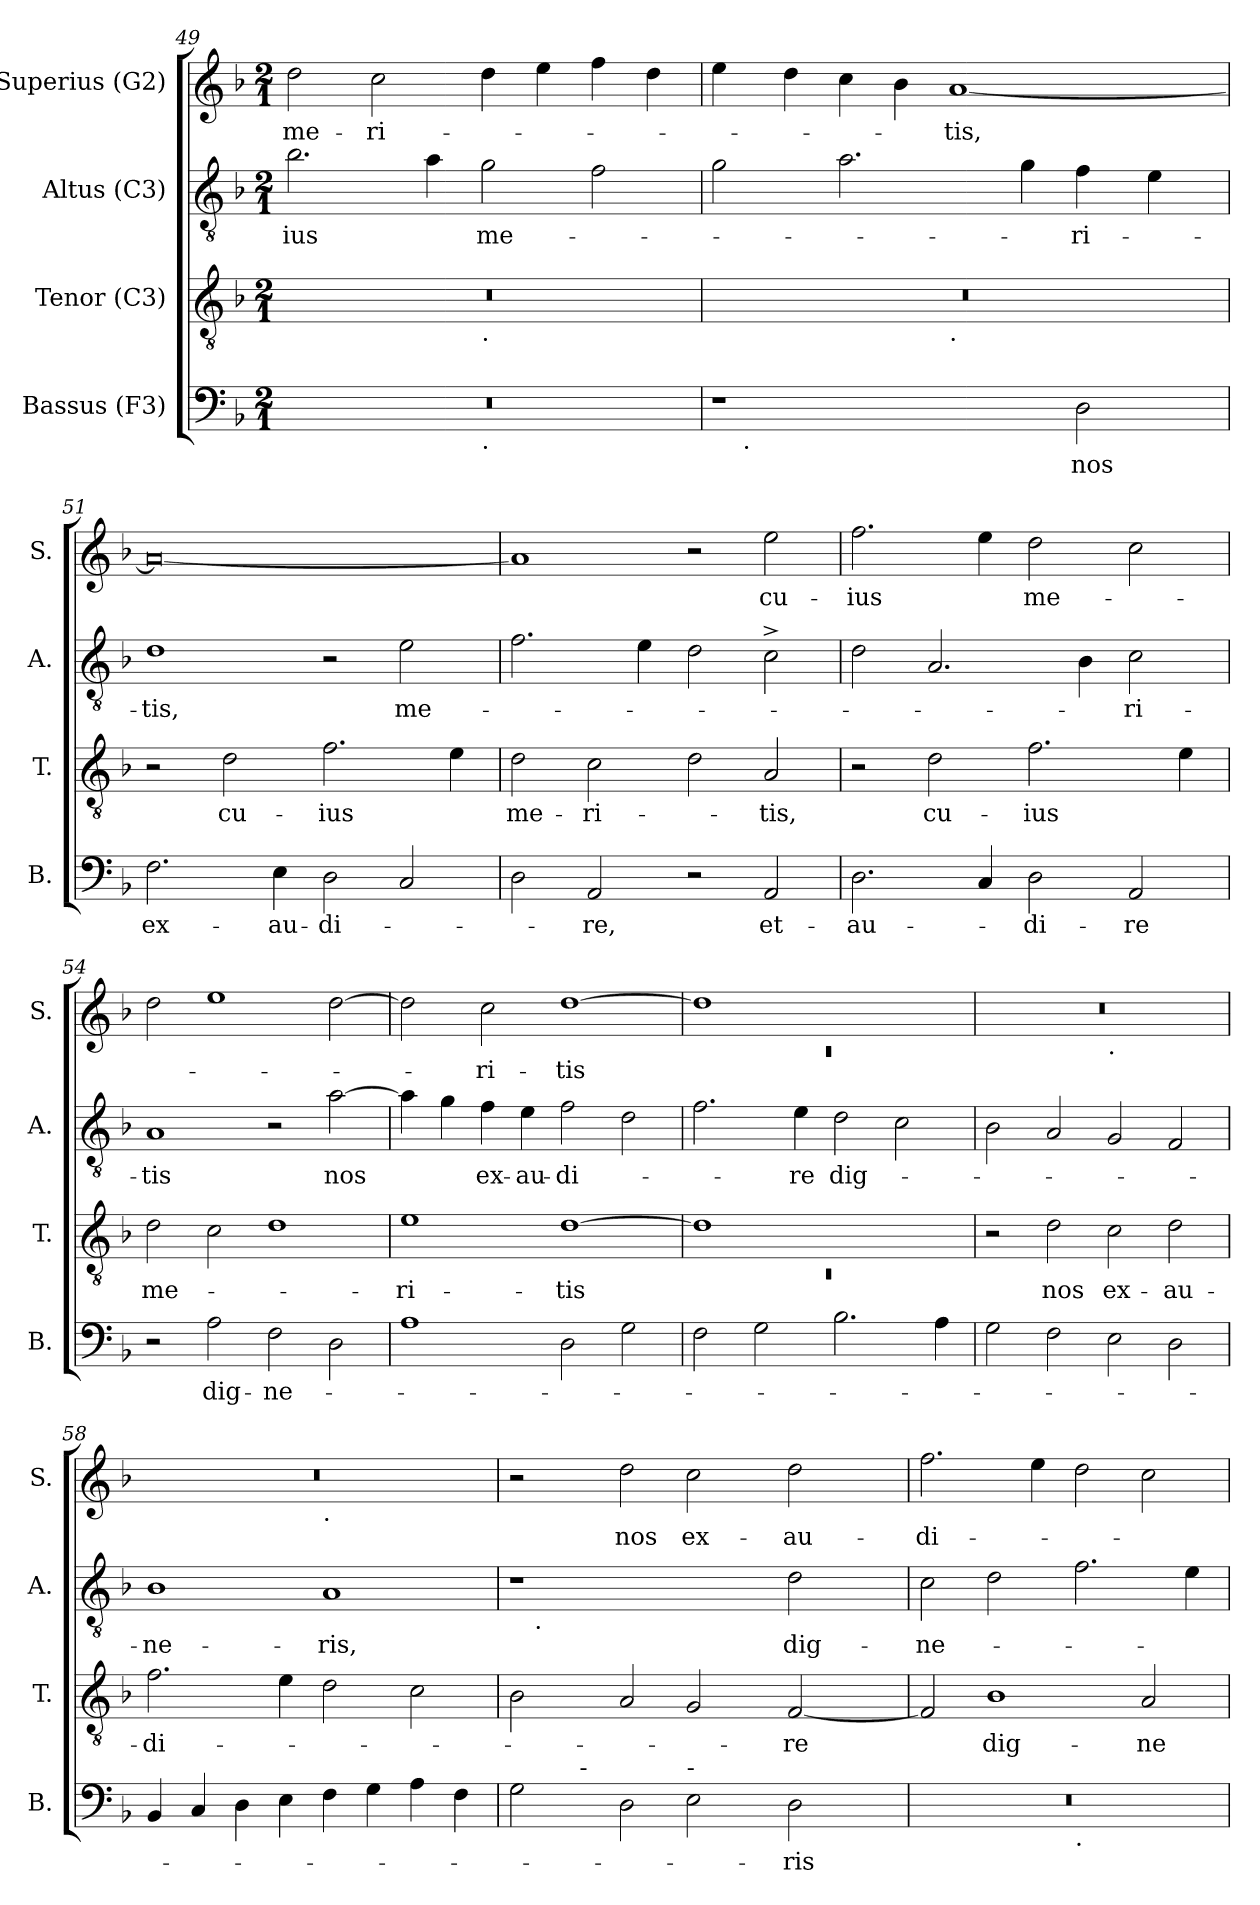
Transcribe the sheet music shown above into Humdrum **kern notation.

**kern	**text	**kern	**text	**kern	**text	**kern	**text
*part4	*part4	*part3	*part3	*part2	*part2	*part1	*part1
*staff4	*staff4	*staff3	*staff3	*staff2	*staff2	*staff1	*staff1
*I"Bassus (F3)	*	*I"Tenor (C3)	*	*I"Altus (C3)	*	*I"Superius (G2)	*
*I'B.	*	*I'T.	*	*I'A.	*	*I'S.	*
!!LO:LB:g=z
*clefF4	*	*clefGv2	*	*clefGv2	*	*clefG2	*
*k[b-]	*	*k[b-]	*	*k[b-]	*	*k[b-]	*
*F:	*	*F:	*	*F:	*	*F:	*
*M2/1	*	*M2/1	*	*M2/1	*	*M2/1	*
=49	=49	=49	=49	=49	=49	=49	=49
!	!	!	!	!	!LO:LY:b	!	!LO:LY:b
*^	*	*^	*	*	*	*	*
0r	1ryy	.	0r	1ryy	.	2.b-\	-ius	2dd\	me-
!	!	!	!	!	!	!	!	!	!LO:LY:b
.	.	.	.	.	.	.	.	2cc\	-ri-
.	.	.	.	.	.	4a\	.	.	.
!	!	!	!	!LO:TX:b:t=.	!	!	!	!	!
!	!LO:TX:b:t=.	!	!	!	!	!	!	!	!
!	!	!	!	!	!	!	!LO:LY:b	!	!
.	1ryy	.	.	1ryy	.	2g\	me-	4dd\	.
.	.	.	.	.	.	.	.	4ee\	.
.	.	.	.	.	.	2f\	.	4ff\	.
.	.	.	.	.	.	.	.	4dd\	.
=50	=50	=50	=50	=50	=50	=50	=50	=50	=50
1r	16.ryy	.	0r	1ryy	.	2g\	.	4ee\	.
!	!LO:TX:b:t=.	!	!	!	!	!	!	!	!
.	1ryy	.	.	.	.	.	.	.	.
.	.	.	.	.	.	.	.	4dd\	.
.	.	.	.	.	.	2.a\	.	4cc\	.
.	.	.	.	.	.	.	.	4b-\	.
!	!	!	!	!LO:TX:b:t=.	!	!	!	!	!
!	!	!	!	!	!	!	!	!	!LO:LY:b
2ryy	.	.	.	1ryy	.	.	.	[<1a	-tis,
.	2ryy	.	.	.	.	.	.	.	.
.	.	.	.	.	.	4g\	.	.	.
!	!	!LO:LY:b	!	!	!	!	!LO:LY:b	!	!
2D\	.	nos	.	.	.	4f\	-ri-	.	.
.	4ryy	.	.	.	.	.	.	.	.
.	.	.	.	.	.	4e\	.	.	.
.	8ryy	.	.	.	.	.	.	.	.
.	32ryy	.	.	.	.	.	.	.	.
=51	=51	=51	=51	=51	=51	=51	=51	=51	=51
!	!	!LO:LY:b	!	!	!	!	!LO:LY:b	!	!
*v	*v	*	*	*	*	*	*	*	*
*	*	*v	*v	*	*	*	*	*
2.F\	ex-	2r	.	1d	-tis,	0a_	.
!	!	!	!LO:LY:b	!	!	!	!
.	.	2d\	cu-	.	.	.	.
!	!LO:LY:b	!	!	!	!	!	!
4E\	-au-	.	.	.	.	.	.
!	!LO:LY:b	!	!LO:LY:b	!	!	!	!
2D\	-di-	2.f\	-ius	2r	.	.	.
!	!	!	!	!	!LO:LY:b	!	!
2C/	.	.	.	2e\	me-	.	.
.	.	4e\	.	.	.	.	.
=52	=52	=52	=52	=52	=52	=52	=52
!	!	!	!LO:LY:b	!	!	!	!
2D\	.	2d\	me-	2.f\	.	1a]	.
!	!LO:LY:b	!	!LO:LY:b	!	!	!	!
2AA/	-re,	2c\	-ri-	.	.	.	.
.	.	.	.	4e\	.	.	.
2r	.	2d\	.	2d\	.	2r	.
!	!LO:LY:b	!	!LO:LY:b	!	!	!	!LO:LY:b
2AA/	et-	2A/	-tis,	2c^>\	.	2ee\	cu-
=53	=53	=53	=53	=53	=53	=53	=53
!	!LO:LY:b	!	!	!	!	!	!LO:LY:b
2.D\	-au-	2r	.	2d\	.	2.ff\	-ius
!	!	!	!LO:LY:b	!	!	!	!
.	.	2d\	cu-	2.A/	.	.	.
4C/	.	.	.	.	.	4ee\	.
!	!LO:LY:b	!	!LO:LY:b	!	!	!	!LO:LY:b
2D\	-di-	2.f\	-ius	.	.	2dd\	me-
.	.	.	.	4B-\	.	.	.
!	!LO:LY:b	!	!	!	!LO:LY:b	!	!
2AA/	-re	.	.	2c\	-ri-	2cc\	.
.	.	4e\	.	.	.	.	.
!!LO:LB:g=z
=54	=54	=54	=54	=54	=54	=54	=54
!	!	!	!LO:LY:b	!	!LO:LY:b	!	!
2r	.	2d\	me-	1A	-tis	2dd\	.
!	!LO:LY:b	!	!	!	!	!	!
2A\	dig-	2c\	.	.	.	1ee	.
!	!LO:LY:b	!	!	!	!	!	!
2F\	-ne-	1d	.	2r	.	.	.
!	!	!	!	!	!LO:LY:b	!	!
2D\	.	.	.	[>2a\	nos	[>2dd\	.
=55	=55	=55	=55	=55	=55	=55	=55
!	!	!	!LO:LY:b	!	!	!	!
1A	.	1e	-ri-	4a\]	.	2dd\]	.
.	.	.	.	4g\	.	.	.
!	!	!	!	!	!LO:LY:b	!	!LO:LY:b
.	.	.	.	4f\	ex-	2cc\	-ri-
!	!	!	!	!	!LO:LY:b	!	!
.	.	.	.	4e\	-au-	.	.
!	!	!	!LO:LY:b	!	!LO:LY:b	!	!LO:LY:b
2D\	.	[>1d	-tis	2f\	-di-	[>1dd	-tis
2G\	.	.	.	2d\	.	.	.
=56	=56	=56	=56	=56	=56	=56	=56
*	*	*^	*	*	*	*^	*
!	!	!	!LO:N:vis=1	!	!	!	!	!LO:N:vis=1	!
2F\	.	1d]	0rC	.	2.f\	.	1dd]	0rc	.
2G\	.	.	.	.	.	.	.	.	.
!	!	!	!	!	!	!LO:LY:b	!	!	!
.	.	.	.	.	4e\	-re	.	.	.
!	!	!	!	!	!	!LO:LY:b	!	!	!
2.B-\	.	1ryy	.	.	2d\	dig-	1ryy	.	.
.	.	.	.	.	2c\	.	.	.	.
4A\	.	.	.	.	.	.	.	.	.
*	*	*v	*v	*	*	*	*	*	*
=57	=57	=57	=57	=57	=57	=57	=57	=57
2G\	.	2r	.	2B-\	.	0r	1ryy	.
!	!	!	!LO:LY:b	!	!	!	!	!
2F\	.	2d\	nos	2A/	.	.	.	.
!	!	!	!	!	!	!	!LO:TX:b:t=.	!
!	!	!	!LO:LY:b	!	!	!	!	!
2E\	.	2c\	ex-	2G/	.	.	1ryy	.
!	!	!	!LO:LY:b	!	!	!	!	!
2D\	.	2d\	-au-	2F/	.	.	.	.
=58	=58	=58	=58	=58	=58	=58	=58	=58
!	!	!	!LO:LY:b	!	!LO:LY:b	!	!	!
4BB-/	.	2.f\	-di-	1B-	-ne-	0r	1ryy	.
4C/	.	.	.	.	.	.	.	.
4D\	.	.	.	.	.	.	.	.
4E\	.	4e\	.	.	.	.	.	.
!	!	!	!	!	!	!	!LO:TX:b:t=.	!
!	!	!	!	!	!LO:LY:b	!	!	!
4F\	.	2d\	.	1A	-ris,	.	1ryy	.
4G\	.	.	.	.	.	.	.	.
4A\	.	2c\	.	.	.	.	.	.
4F\	.	.	.	.	.	.	.	.
*	*	*	*	*	*	*v	*v	*
!!LO:LB:g=z
=59	=59	=59	=59	=59	=59	=59	=59
*^	*	*	*	*^	*	*	*
2G\	4ryy	.	2B-\	.	1r	16.ryy	.	2r	.
!	!	!	!	!	!	!LO:TX:b:t=.	!	!	!
.	.	.	.	.	.	1ryy	.	.	.
.	32ryy	.	.	.	.	.	.	.	.
!	!LO:TX:a:t=-	!	!	!	!	!	!	!	!
.	1ryy	.	.	.	.	.	.	.	.
!	!	!	!	!	!	!	!	!	!LO:LY:b
2D\	.	.	2A/	.	.	.	.	2dd\	nos
!LO:TX:a:t=-	!	!	!	!	!	!	!	!	!
!	!	!	!	!	!	!	!	!	!LO:LY:b
2E\	.	.	2G/	.	2ryy	.	.	2cc\	ex-
.	.	.	.	.	.	2ryy	.	.	.
.	2ryy	.	.	.	.	.	.	.	.
!	!	!LO:LY:b	!	!LO:LY:b	!	!	!LO:LY:b	!	!LO:LY:b
2D\	.	-ris	[<2F/	-re	2d\	.	dig-	2dd\	-au-
.	.	.	.	.	.	4ryy	.	.	.
.	8..ryy	.	.	.	.	.	.	.	.
.	.	.	.	.	.	8ryy	.	.	.
.	.	.	.	.	.	32ryy	.	.	.
=60	=60	=60	=60	=60	=60	=60	=60	=60	=60
!	!	!	!	!	!	!	!LO:LY:b	!	!LO:LY:b
*	*	*	*	*	*v	*v	*	*	*
0r	1ryy	.	2F/]	.	2c\	-ne-	2.ff\	-di-
!	!	!	!	!LO:LY:b	!	!	!	!
.	.	.	1B-	dig-	2d\	.	.	.
.	.	.	.	.	.	.	4ee\	.
!	!LO:TX:b:t=.	!	!	!	!	!	!	!
.	1ryy	.	.	.	2.f\	.	2dd\	.
!	!	!	!	!LO:LY:b	!	!	!	!
.	.	.	2A/	-ne-	.	.	2cc\	.
.	.	.	.	.	4e\	.	.	.
*v	*v	*	*	*	*	*	*	*
=	=	=	=	=	=	=	=
*-	*-	*-	*-	*-	*-	*-	*-
